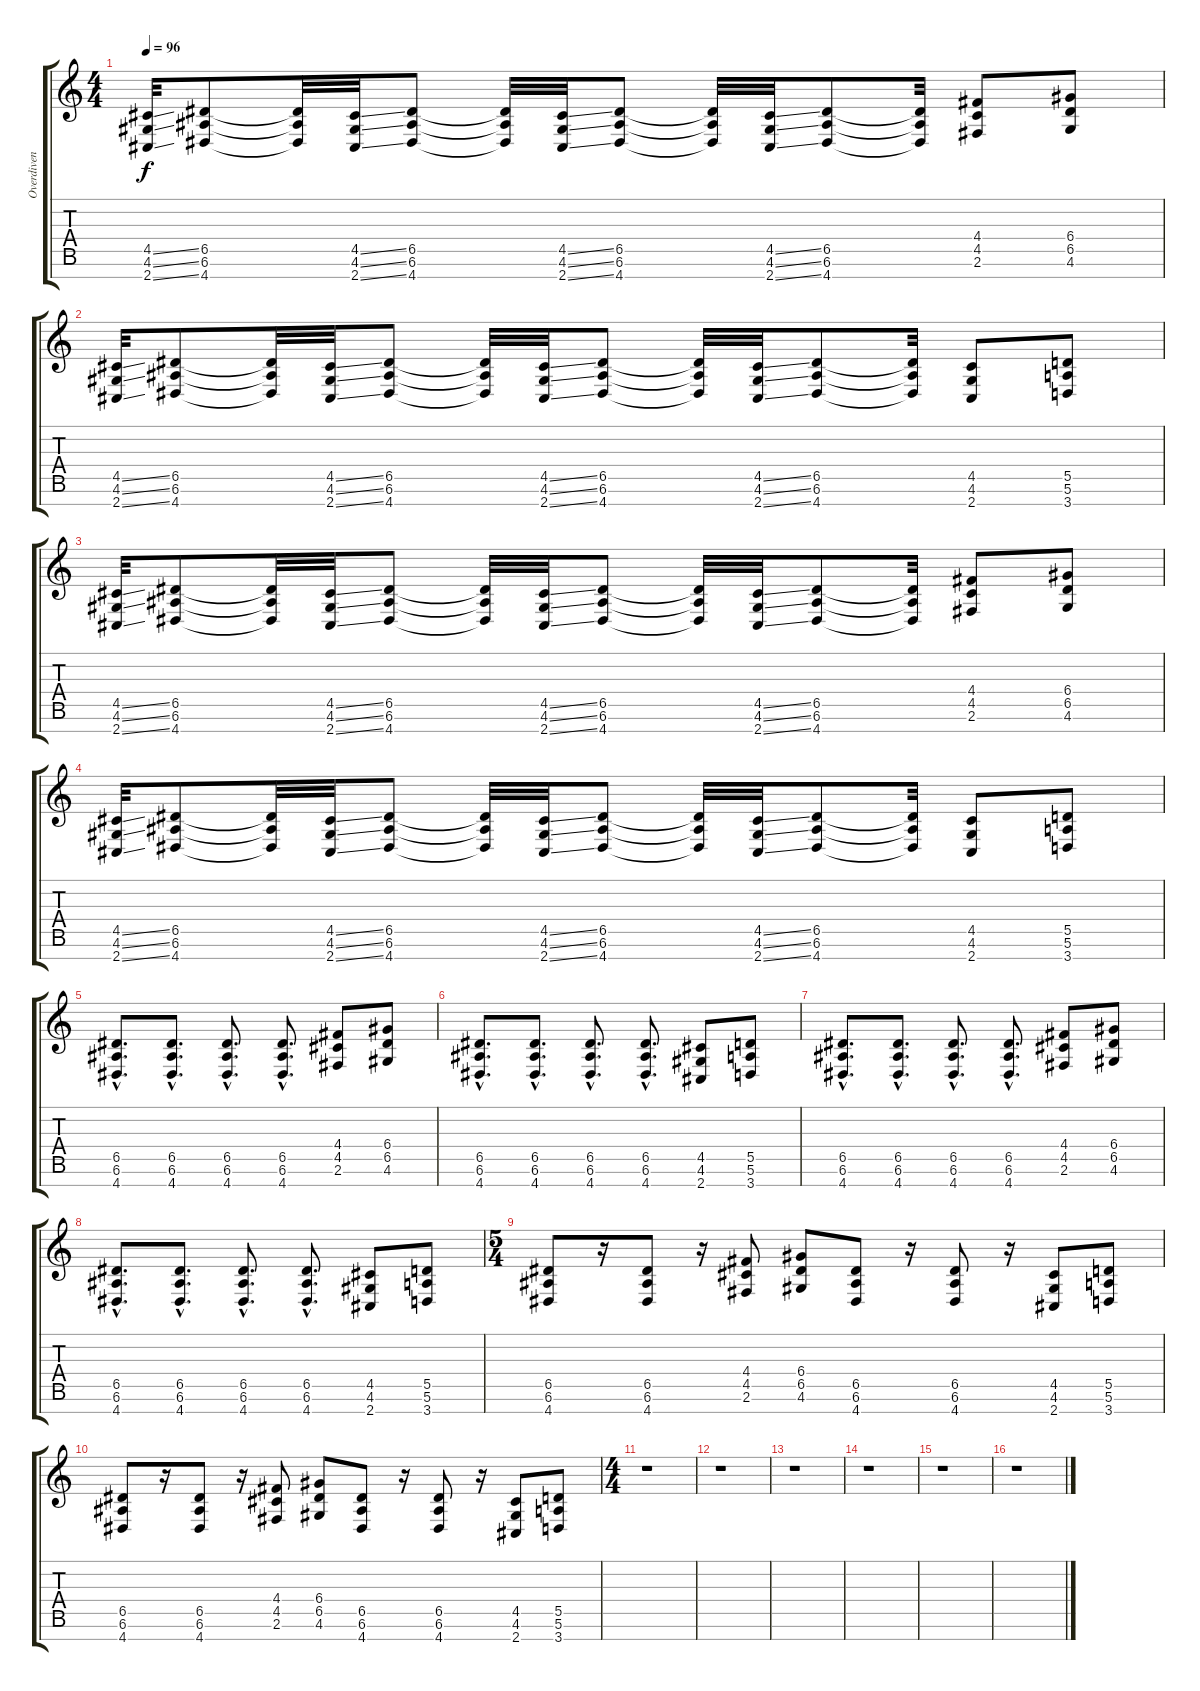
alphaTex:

\track ("Overdiven Guitar" "Overdiven ") {instrument distortionguitar}
\staff {score tabs}
\tuning (E4 B3 G3 D3 A2 E2 B1) {hide}
\ts (4 4)
\tempo 96
\clef g2
\ks c
(4.5{ss} 4.6{ss} 2.7{ss}).32{dy f} (6.5 6.6 4.7).8 (6.5{t} 6.6{t} 4.7{t}).32 (4.5{ss} 4.6{ss} 2.7{ss}).32 (6.5 6.6 4.7).8 (6.5{t} 6.6{t} 4.7{t}).32 (4.5{ss} 4.6{ss} 2.7{ss}).32 (6.5 6.6 4.7).8 (6.5{t} 6.6{t} 4.7{t}).32 (4.5{ss} 4.6{ss} 2.7{ss}).32 (6.5 6.6 4.7).8 (6.5{t} 6.6{t} 4.7{t}).32 (4.4 4.5 2.6).8 (6.4 6.5 4.6).8 |
(4.5{ss} 4.6{ss} 2.7{ss}).32 (6.5 6.6 4.7).8 (6.5{t} 6.6{t} 4.7{t}).32 (4.5{ss} 4.6{ss} 2.7{ss}).32 (6.5 6.6 4.7).8 (6.5{t} 6.6{t} 4.7{t}).32 (4.5{ss} 4.6{ss} 2.7{ss}).32 (6.5 6.6 4.7).8 (6.5{t} 6.6{t} 4.7{t}).32 (4.5{ss} 4.6{ss} 2.7{ss}).32 (6.5 6.6 4.7).8 (6.5{t} 6.6{t} 4.7{t}).32 (4.5 4.6 2.7).8 (5.5 5.6 3.7).8 |
(4.5{ss} 4.6{ss} 2.7{ss}).32 (6.5 6.6 4.7).8 (6.5{t} 6.6{t} 4.7{t}).32 (4.5{ss} 4.6{ss} 2.7{ss}).32 (6.5 6.6 4.7).8 (6.5{t} 6.6{t} 4.7{t}).32 (4.5{ss} 4.6{ss} 2.7{ss}).32 (6.5 6.6 4.7).8 (6.5{t} 6.6{t} 4.7{t}).32 (4.5{ss} 4.6{ss} 2.7{ss}).32 (6.5 6.6 4.7).8 (6.5{t} 6.6{t} 4.7{t}).32 (4.4 4.5 2.6).8 (6.4 6.5 4.6).8 |
(4.5{ss} 4.6{ss} 2.7{ss}).32 (6.5 6.6 4.7).8 (6.5{t} 6.6{t} 4.7{t}).32 (4.5{ss} 4.6{ss} 2.7{ss}).32 (6.5 6.6 4.7).8 (6.5{t} 6.6{t} 4.7{t}).32 (4.5{ss} 4.6{ss} 2.7{ss}).32 (6.5 6.6 4.7).8 (6.5{t} 6.6{t} 4.7{t}).32 (4.5{ss} 4.6{ss} 2.7{ss}).32 (6.5 6.6 4.7).8 (6.5{t} 6.6{t} 4.7{t}).32 (4.5 4.6 2.7).8 (5.5 5.6 3.7).8 |
(6.5{hac} 6.6{hac} 4.7{hac}).8{d} (6.5{hac} 6.6{hac} 4.7{hac}).8{d} (6.5{hac} 6.6{hac} 4.7{hac}).8{d} (6.5{hac} 6.6{hac} 4.7{hac}).8{d} (4.4 4.5 2.6).8 (6.4 6.5 4.6).8 |
(6.5{hac} 6.6{hac} 4.7{hac}).8{d} (6.5{hac} 6.6{hac} 4.7{hac}).8{d} (6.5{hac} 6.6{hac} 4.7{hac}).8{d} (6.5{hac} 6.6{hac} 4.7{hac}).8{d} (4.5 4.6 2.7).8 (5.5 5.6 3.7).8 |
(6.5{hac} 6.6{hac} 4.7{hac}).8{d} (6.5{hac} 6.6{hac} 4.7{hac}).8{d} (6.5{hac} 6.6{hac} 4.7{hac}).8{d} (6.5{hac} 6.6{hac} 4.7{hac}).8{d} (4.4 4.5 2.6).8 (6.4 6.5 4.6).8 |
(6.5{hac} 6.6{hac} 4.7{hac}).8{d} (6.5{hac} 6.6{hac} 4.7{hac}).8{d} (6.5{hac} 6.6{hac} 4.7{hac}).8{d} (6.5{hac} 6.6{hac} 4.7{hac}).8{d} (4.5 4.6 2.7).8 (5.5 5.6 3.7).8 |
\ts (5 4)
(6.5 6.6 4.7).8 r.16 (6.5 6.6 4.7).8 r.16 (4.4 4.5 2.6).8 (6.4 6.5 4.6).8 (6.5 6.6 4.7).8 r.16 (6.5 6.6 4.7).8 r.16 (4.5 4.6 2.7).8 (5.5 5.6 3.7).8 |
(6.5 6.6 4.7).8 r.16 (6.5 6.6 4.7).8 r.16 (4.4 4.5 2.6).8 (6.4 6.5 4.6).8 (6.5 6.6 4.7).8 r.16 (6.5 6.6 4.7).8 r.16 (4.5 4.6 2.7).8 (5.5 5.6 3.7).8 |
\ts (4 4)
r.1 |
r.1 |
r.1 |
r.1 |
r.1 |
r.1
